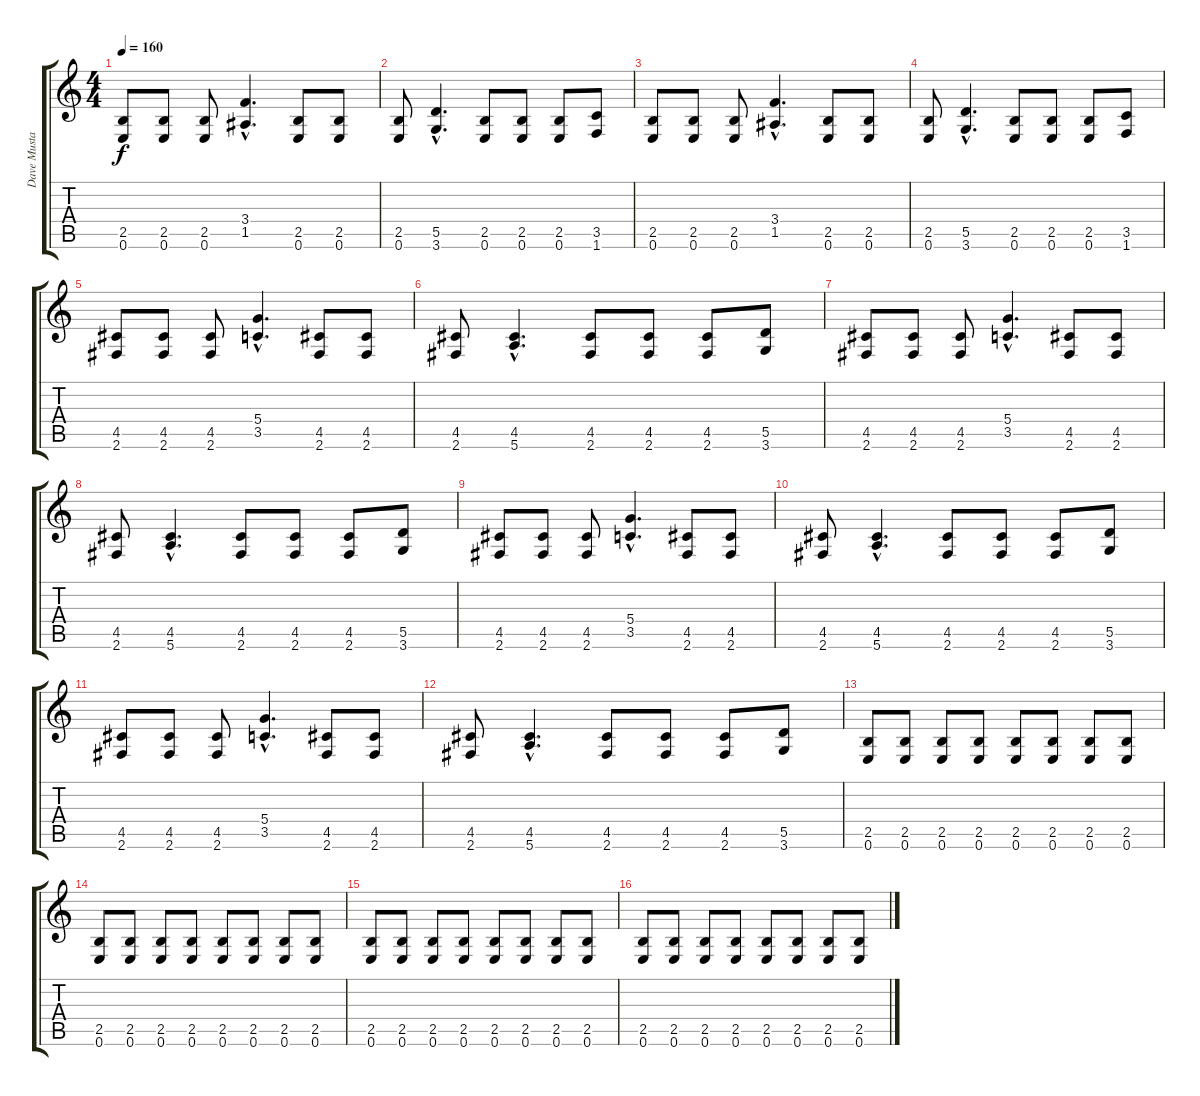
\track ("Dave Mustaine" "Dave Musta") {instrument distortionguitar}
\staff {score tabs}
\tuning (E4 B3 G3 D3 A2 E2) {hide}
\ts (4 4)
\tempo 160
\clef g2
\ks c
(2.5 0.6).8{dy f} (2.5 0.6).8 (2.5 0.6).8 (3.4{hac} 1.5{hac}).4{d} (2.5 0.6).8 (2.5 0.6).8 |
(2.5 0.6).8 (5.5{hac} 3.6{hac}).4{d} (2.5 0.6).8 (2.5 0.6).8 (2.5 0.6).8 (3.5 1.6).8 |
(2.5 0.6).8 (2.5 0.6).8 (2.5 0.6).8 (3.4{hac} 1.5{hac}).4{d} (2.5 0.6).8 (2.5 0.6).8 |
(2.5 0.6).8 (5.5{hac} 3.6{hac}).4{d} (2.5 0.6).8 (2.5 0.6).8 (2.5 0.6).8 (3.5 1.6).8 |
(4.5 2.6).8 (4.5 2.6).8 (4.5 2.6).8 (5.4{hac} 3.5{hac}).4{d} (4.5 2.6).8 (4.5 2.6).8 |
(4.5 2.6).8 (4.5{hac} 5.6{hac}).4{d} (4.5 2.6).8 (4.5 2.6).8 (4.5 2.6).8 (5.5 3.6).8 |
(4.5 2.6).8 (4.5 2.6).8 (4.5 2.6).8 (5.4{hac} 3.5{hac}).4{d} (4.5 2.6).8 (4.5 2.6).8 |
(4.5 2.6).8 (4.5{hac} 5.6{hac}).4{d} (4.5 2.6).8 (4.5 2.6).8 (4.5 2.6).8 (5.5 3.6).8 |
(4.5 2.6).8 (4.5 2.6).8 (4.5 2.6).8 (5.4{hac} 3.5{hac}).4{d} (4.5 2.6).8 (4.5 2.6).8 |
(4.5 2.6).8 (4.5{hac} 5.6{hac}).4{d} (4.5 2.6).8 (4.5 2.6).8 (4.5 2.6).8 (5.5 3.6).8 |
(4.5 2.6).8 (4.5 2.6).8 (4.5 2.6).8 (5.4{hac} 3.5{hac}).4{d} (4.5 2.6).8 (4.5 2.6).8 |
(4.5 2.6).8 (4.5{hac} 5.6{hac}).4{d} (4.5 2.6).8 (4.5 2.6).8 (4.5 2.6).8 (5.5 3.6).8 |
(2.5 0.6).8 (2.5 0.6).8 (2.5 0.6).8 (2.5 0.6).8 (2.5 0.6).8 (2.5 0.6).8 (2.5 0.6).8 (2.5 0.6).8 |
(2.5 0.6).8 (2.5 0.6).8 (2.5 0.6).8 (2.5 0.6).8 (2.5 0.6).8 (2.5 0.6).8 (2.5 0.6).8 (2.5 0.6).8 |
(2.5 0.6).8 (2.5 0.6).8 (2.5 0.6).8 (2.5 0.6).8 (2.5 0.6).8 (2.5 0.6).8 (2.5 0.6).8 (2.5 0.6).8 |
(2.5 0.6).8 (2.5 0.6).8 (2.5 0.6).8 (2.5 0.6).8 (2.5 0.6).8 (2.5 0.6).8 (2.5 0.6).8 (2.5 0.6).8
